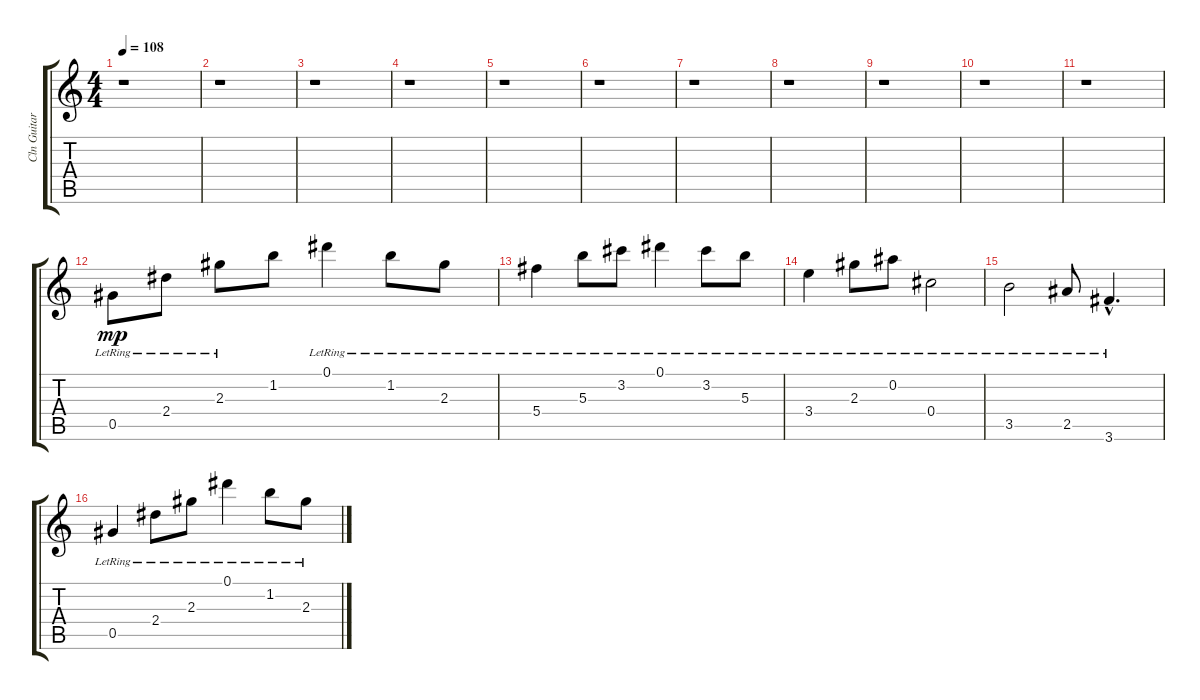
\track ("Cln Guitar (Pitch Shift: 12 Notes+)" "Cln Guitar") {instrument electricguitarclean}
\staff {score tabs}
\tuning (Eb5 Bb4 Gb4 Db4 Ab3 Eb3) {hide}
\ts (4 4)
\tempo 108
\clef g2
\ks c
r.1{dy mp} |
r.1 |
r.1 |
r.1 |
r.1 |
r.1 |
r.1 |
r.1 |
r.1 |
r.1 |
r.1 |
0.5{lr}.8 2.4{lr}.8 2.3{lr}.8 1.2.8 0.1{lr}.4 1.2{lr}.8 2.3{lr}.8 |
5.4{lr}.4 5.3{lr}.8 3.2{lr}.8 0.1{lr}.4 3.2{lr}.8 5.3{lr}.8 |
3.4{lr}.4 2.3{lr}.8 0.2{lr}.8 0.4{lr}.2 |
3.5{lr}.2 2.5{lr}.8 3.6{hac lr}.4{d} |
0.5{lr}.4 2.4{lr}.8 2.3{lr}.8 0.1{lr}.4 1.2{lr}.8 2.3{lr}.8
